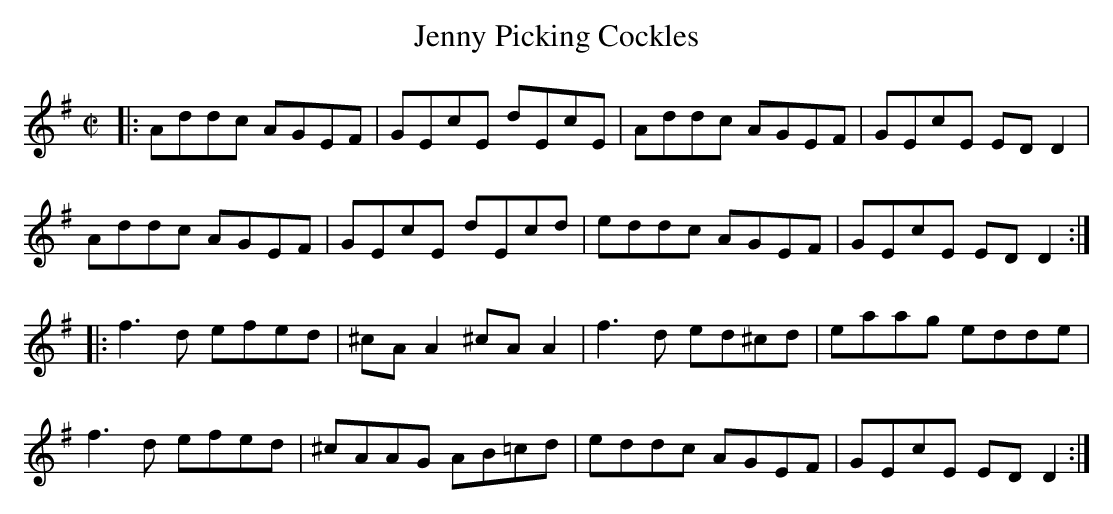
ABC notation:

X:1
T:Jenny Picking Cockles
M:C|
K:Dmix
|:Addc AGEF|GEcE dEcE|Addc AGEF|GEcE EDD2|
Addc AGEF|GEcE dEcd|eddc AGEF|GEcE EDD2:|
|:f3d efed|^cAA2 ^cAA2|f3d ed^cd|eaag edde|
f3d efed|^cAAG AB=cd|eddc AGEF|GEcE EDD2:|
